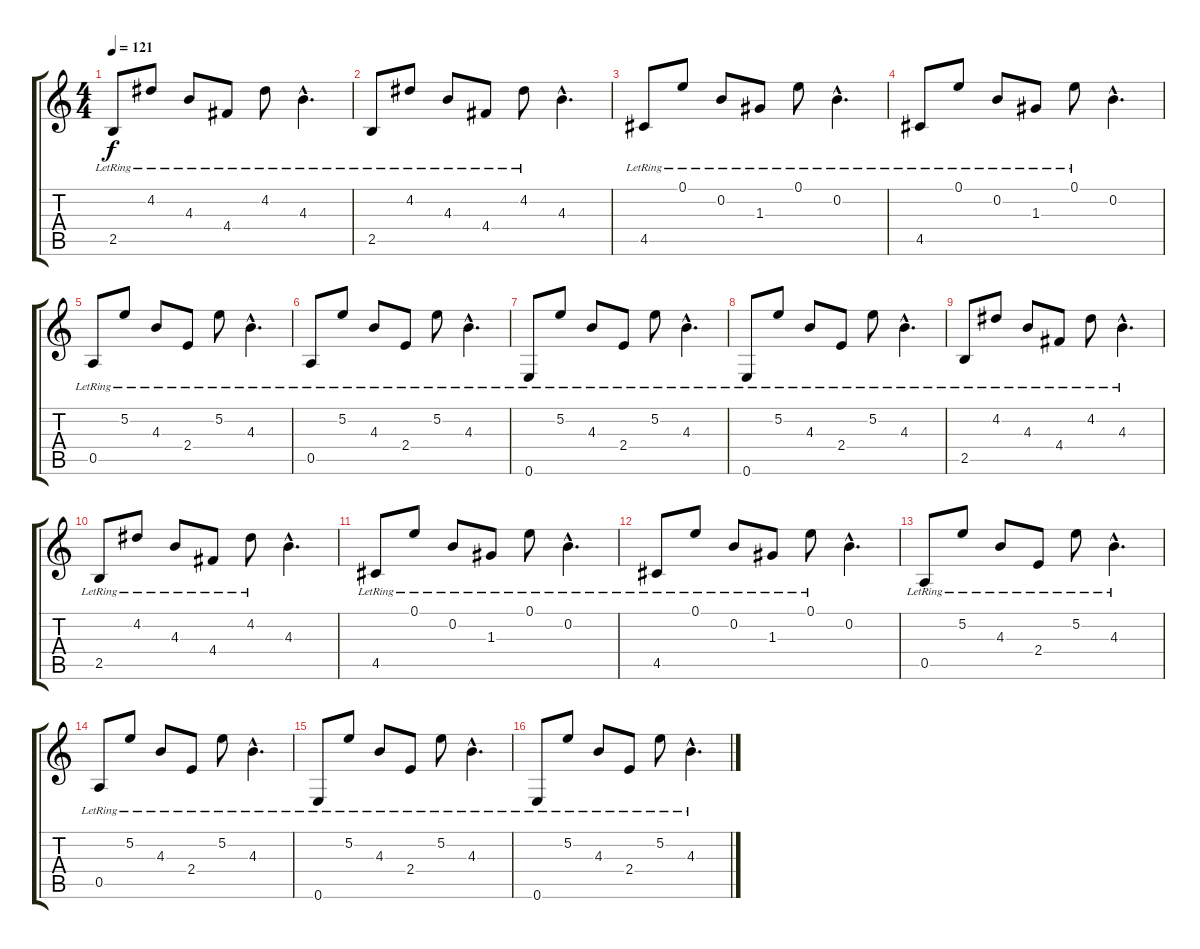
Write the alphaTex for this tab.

\track "" {instrument acousticguitarsteel}
\staff {score tabs}
\tuning (E4 B3 G3 D3 A2 E2) {hide}
\ts (4 4)
\tempo 121
\clef g2
\ks c
2.5{lr}.8{dy f instrument acousticguitarsteel} 4.2{lr}.8 4.3{lr}.8 4.4{lr}.8 4.2{lr}.8 4.3{hac lr}.4{d} |
2.5{lr}.8 4.2{lr}.8 4.3{lr}.8 4.4{lr}.8 4.2{lr}.8 4.3{hac}.4{d} |
4.5{lr}.8 0.1{lr}.8 0.2{lr}.8 1.3{lr}.8 0.1{lr}.8 0.2{hac lr}.4{d} |
4.5{lr}.8 0.1{lr}.8 0.2{lr}.8 1.3{lr}.8 0.1{lr}.8 0.2{hac}.4{d} |
0.5{lr}.8 5.2{lr}.8 4.3{lr}.8 2.4{lr}.8 5.2{lr}.8 4.3{hac lr}.4{d} |
0.5{lr}.8 5.2{lr}.8 4.3{lr}.8 2.4{lr}.8 5.2{lr}.8 4.3{hac lr}.4{d} |
0.6{lr}.8 5.2{lr}.8 4.3{lr}.8 2.4{lr}.8 5.2{lr}.8 4.3{hac lr}.4{d} |
0.6{lr}.8 5.2{lr}.8 4.3{lr}.8 2.4{lr}.8 5.2{lr}.8 4.3{hac lr}.4{d} |
2.5{lr}.8 4.2{lr}.8 4.3{lr}.8 4.4{lr}.8 4.2{lr}.8 4.3{hac lr}.4{d} |
2.5{lr}.8 4.2{lr}.8 4.3{lr}.8 4.4{lr}.8 4.2{lr}.8 4.3{hac}.4{d} |
4.5{lr}.8 0.1{lr}.8 0.2{lr}.8 1.3{lr}.8 0.1{lr}.8 0.2{hac lr}.4{d} |
4.5{lr}.8 0.1{lr}.8 0.2{lr}.8 1.3{lr}.8 0.1{lr}.8 0.2{hac}.4{d} |
0.5{lr}.8 5.2{lr}.8 4.3{lr}.8 2.4{lr}.8 5.2{lr}.8 4.3{hac lr}.4{d} |
0.5{lr}.8 5.2{lr}.8 4.3{lr}.8 2.4{lr}.8 5.2{lr}.8 4.3{hac lr}.4{d} |
0.6{lr}.8 5.2{lr}.8 4.3{lr}.8 2.4{lr}.8 5.2{lr}.8 4.3{hac lr}.4{d} |
0.6{lr}.8 5.2{lr}.8 4.3{lr}.8 2.4{lr}.8 5.2{lr}.8 4.3{hac lr}.4{d}
